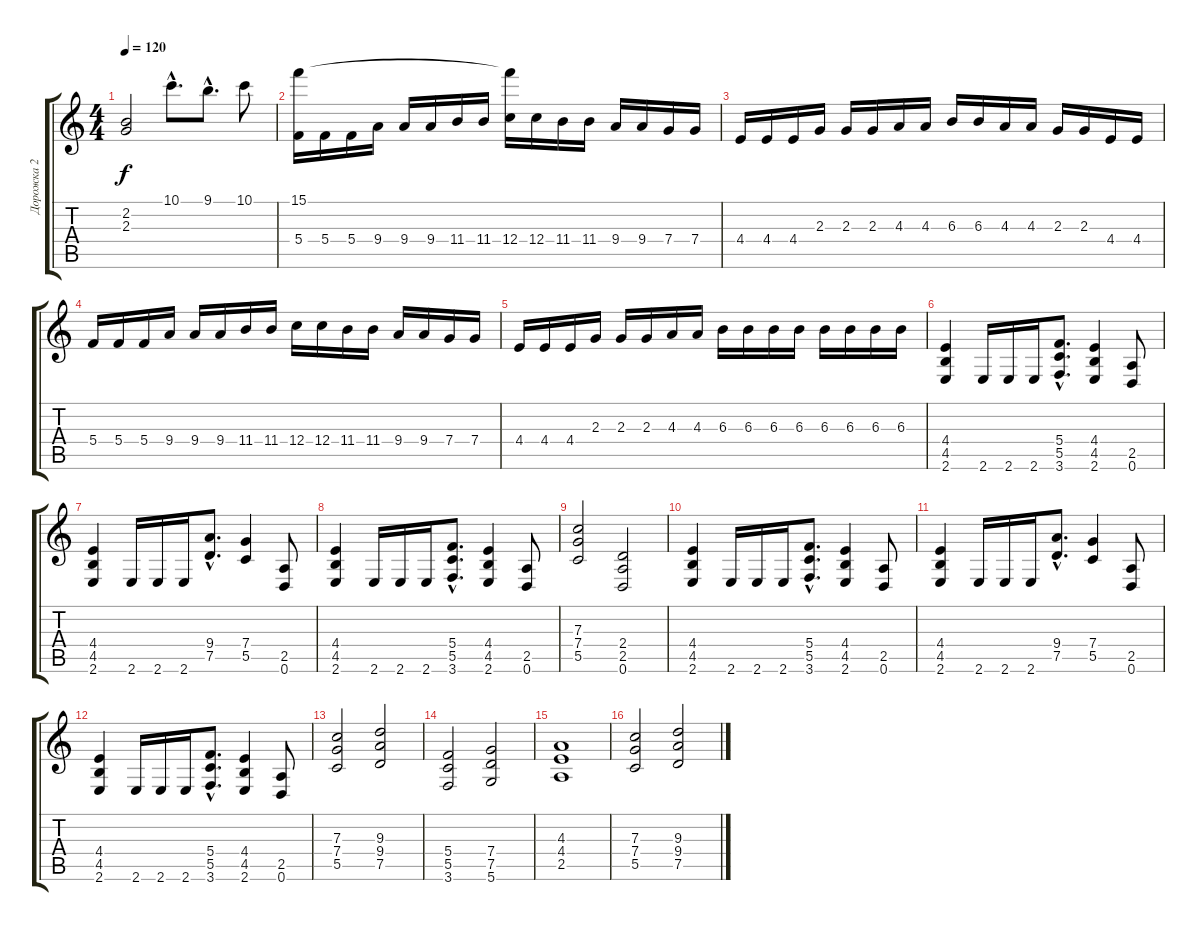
\track ("Дорожка 2" "Дорожка 2") {instrument distortionguitar}
\staff {score tabs}
\tuning (D4 A3 F3 C3 G2 D2) {hide}
\ts (4 4)
\tempo 120
\clef g2
\ks c
(2.2 2.3).2{dy f} 10.1{hac}.8{d} 9.1{hac}.8{d} 10.1.8 |
(15.1 5.4).16 5.4.16 5.4.16 9.4.16 9.4.16 9.4.16 11.4.16 11.4.16 (15.1{t} 12.4).16 12.4.16 11.4.16 11.4.16 9.4.16 9.4.16 7.4.16 7.4.16 |
4.4.16 4.4.16 4.4.16 2.3.16 2.3.16 2.3.16 4.3.16 4.3.16 6.3.16 6.3.16 4.3.16 4.3.16 2.3.16 2.3.16 4.4.16 4.4.16 |
5.4.16 5.4.16 5.4.16 9.4.16 9.4.16 9.4.16 11.4.16 11.4.16 12.4.16 12.4.16 11.4.16 11.4.16 9.4.16 9.4.16 7.4.16 7.4.16 |
4.4.16 4.4.16 4.4.16 2.3.16 2.3.16 2.3.16 4.3.16 4.3.16 6.3.16 6.3.16 6.3.16 6.3.16 6.3.16 6.3.16 6.3.16 6.3.16 |
(4.4 4.5 2.6).4 2.6.16 2.6.16 2.6.16 (5.4{hac} 5.5{hac} 3.6{hac}).8{d} (4.4 4.5 2.6).4 (2.5 0.6).8 |
(4.4 4.5 2.6).4 2.6.16 2.6.16 2.6.16 (9.4{hac} 7.5{hac}).8{d} (7.4 5.5).4 (2.5 0.6).8 |
(4.4 4.5 2.6).4 2.6.16 2.6.16 2.6.16 (5.4{hac} 5.5{hac} 3.6{hac}).8{d} (4.4 4.5 2.6).4 (2.5 0.6).8 |
(7.3 7.4 5.5).2 (2.4 2.5 0.6).2 |
(4.4 4.5 2.6).4 2.6.16 2.6.16 2.6.16 (5.4{hac} 5.5{hac} 3.6{hac}).8{d} (4.4 4.5 2.6).4 (2.5 0.6).8 |
(4.4 4.5 2.6).4 2.6.16 2.6.16 2.6.16 (9.4{hac} 7.5{hac}).8{d} (7.4 5.5).4 (2.5 0.6).8 |
(4.4 4.5 2.6).4 2.6.16 2.6.16 2.6.16 (5.4{hac} 5.5{hac} 3.6{hac}).8{d} (4.4 4.5 2.6).4 (2.5 0.6).8 |
(7.3 7.4 5.5).2 (9.3 9.4 7.5).2 |
(5.4 5.5 3.6).2 (7.4 7.5 5.6).2 |
(4.3 4.4 2.5).1 |
(7.3 7.4 5.5).2 (9.3 9.4 7.5).2
